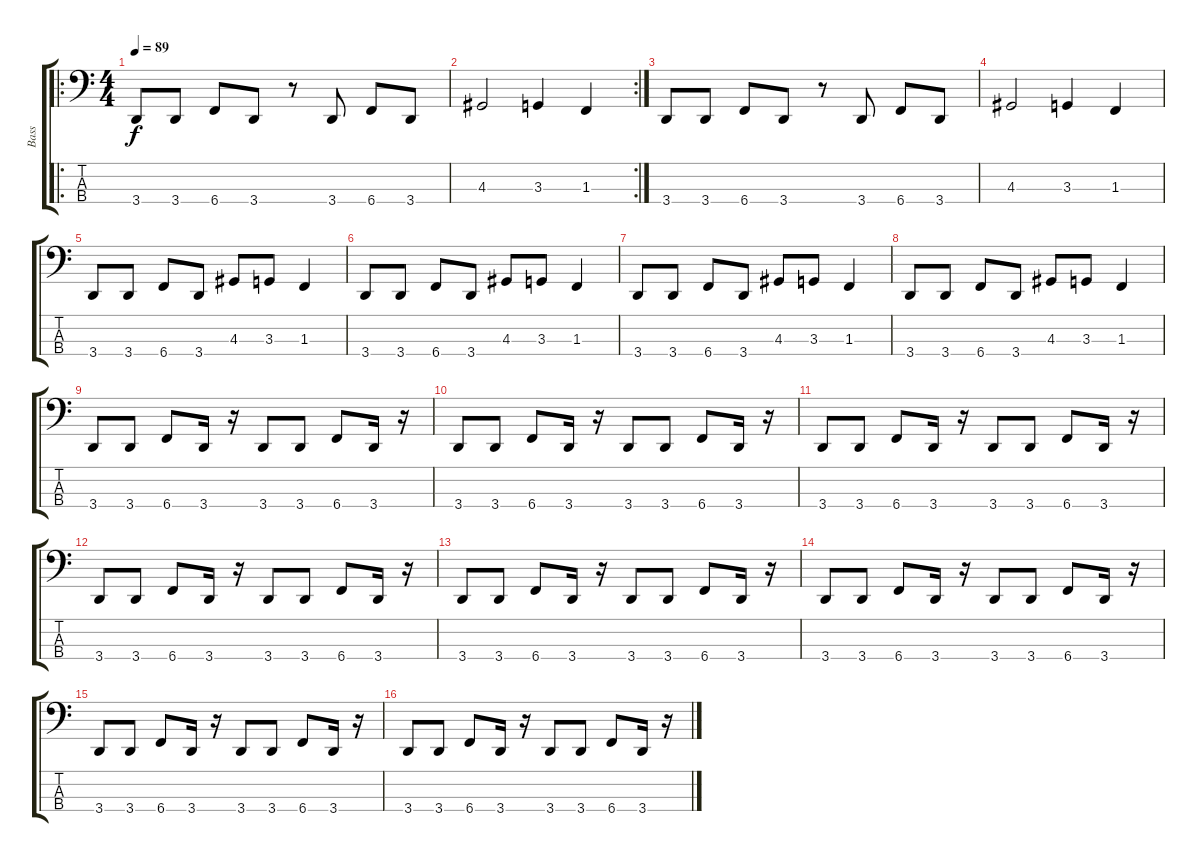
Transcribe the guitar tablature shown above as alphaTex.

\track ("Bass" "Bass") {instrument electricbasspick}
\staff {score tabs}
\tuning (D2 A1 E1 B0) {hide}
\ro
\ts (4 4)
\tempo 89
\clef f4
\ks c
3.4.8{dy f} 3.4.8 6.4.8 3.4.8 r.8 3.4.8 6.4.8 3.4.8 |
\rc 2
4.3.2 3.3.4 1.3.4 |
3.4.8 3.4.8 6.4.8 3.4.8 r.8 3.4.8 6.4.8 3.4.8 |
4.3.2 3.3.4 1.3.4 |
3.4.8 3.4.8 6.4.8 3.4.8 4.3.8 3.3.8 1.3.4 |
3.4.8 3.4.8 6.4.8 3.4.8 4.3.8 3.3.8 1.3.4 |
3.4.8 3.4.8 6.4.8 3.4.8 4.3.8 3.3.8 1.3.4 |
3.4.8 3.4.8 6.4.8 3.4.8 4.3.8 3.3.8 1.3.4 |
3.4.8 3.4.8 6.4.8 3.4.16 r.16 3.4.8 3.4.8 6.4.8 3.4.16 r.16 |
3.4.8 3.4.8 6.4.8 3.4.16 r.16 3.4.8 3.4.8 6.4.8 3.4.16 r.16 |
3.4.8 3.4.8 6.4.8 3.4.16 r.16 3.4.8 3.4.8 6.4.8 3.4.16 r.16 |
3.4.8 3.4.8 6.4.8 3.4.16 r.16 3.4.8 3.4.8 6.4.8 3.4.16 r.16 |
3.4.8 3.4.8 6.4.8 3.4.16 r.16 3.4.8 3.4.8 6.4.8 3.4.16 r.16 |
3.4.8 3.4.8 6.4.8 3.4.16 r.16 3.4.8 3.4.8 6.4.8 3.4.16 r.16 |
3.4.8 3.4.8 6.4.8 3.4.16 r.16 3.4.8 3.4.8 6.4.8 3.4.16 r.16 |
3.4.8 3.4.8 6.4.8 3.4.16 r.16 3.4.8 3.4.8 6.4.8 3.4.16 r.16
